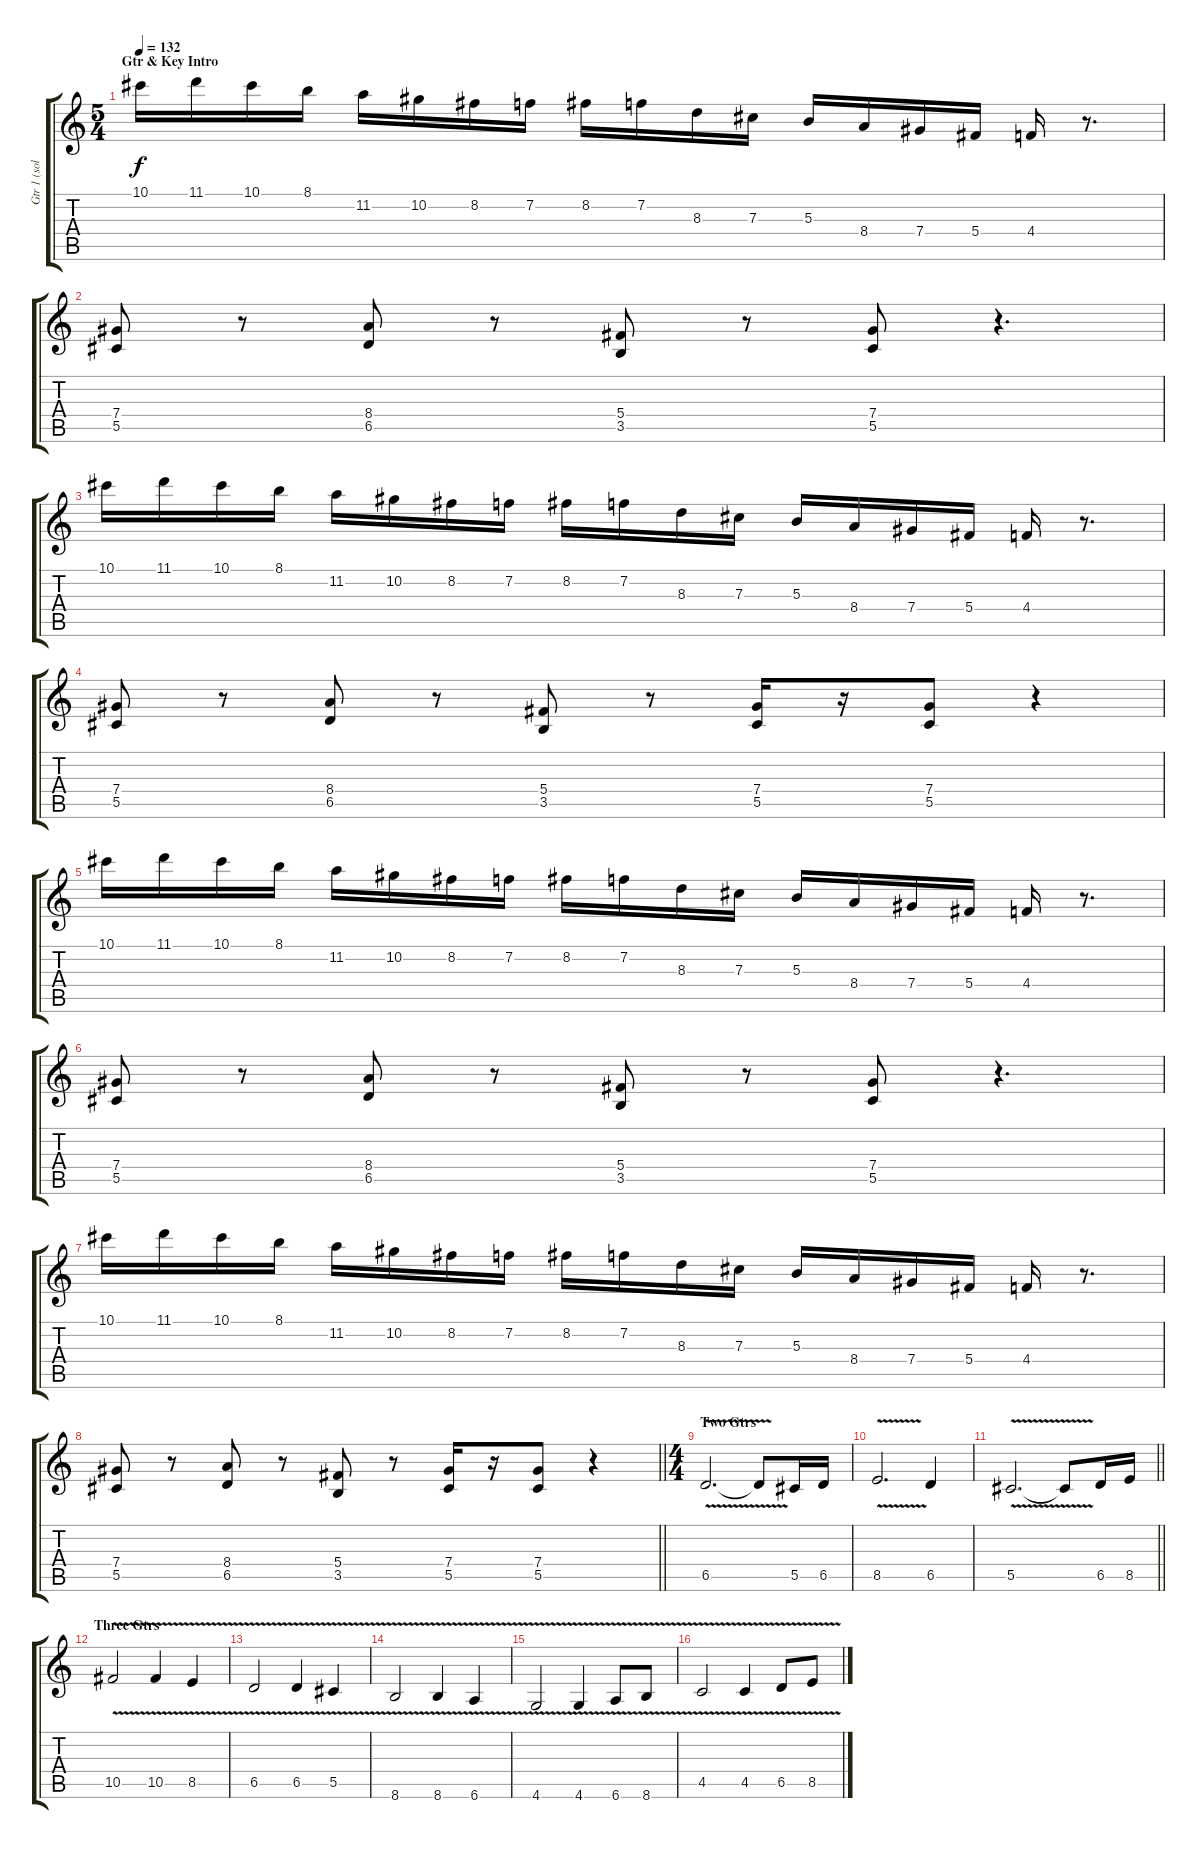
\track ("Gtr 1 (solos)" "Gtr 1 (sol") {instrument distortionguitar}
\staff {score tabs}
\tuning (Eb4 Bb3 Gb3 Db3 Ab2 Eb2) {hide}
\ts (5 4)
\section ("" "Gtr & Key Intro")
\tempo 132
\clef g2
\ks c
10.1.16{dy f instrument distortionguitar} 11.1.16 10.1.16 8.1.16 11.2.16 10.2.16 8.2.16 7.2.16 8.2.16 7.2.16 8.3.16 7.3.16 5.3.16 8.4.16 7.4.16 5.4.16 4.4.16 r.8{d} |
(7.4 5.5).8 r.8 (8.4 6.5).8 r.8 (5.4 3.5).8 r.8 (7.4 5.5).8 r.4{d} |
10.1.16 11.1.16 10.1.16 8.1.16 11.2.16 10.2.16 8.2.16 7.2.16 8.2.16 7.2.16 8.3.16 7.3.16 5.3.16 8.4.16 7.4.16 5.4.16 4.4.16 r.8{d} |
(7.4 5.5).8 r.8 (8.4 6.5).8 r.8 (5.4 3.5).8 r.8 (7.4 5.5).16 r.16 (7.4 5.5).8 r.4 |
10.1.16 11.1.16 10.1.16 8.1.16 11.2.16 10.2.16 8.2.16 7.2.16 8.2.16 7.2.16 8.3.16 7.3.16 5.3.16 8.4.16 7.4.16 5.4.16 4.4.16 r.8{d} |
(7.4 5.5).8 r.8 (8.4 6.5).8 r.8 (5.4 3.5).8 r.8 (7.4 5.5).8 r.4{d} |
10.1.16 11.1.16 10.1.16 8.1.16 11.2.16 10.2.16 8.2.16 7.2.16 8.2.16 7.2.16 8.3.16 7.3.16 5.3.16 8.4.16 7.4.16 5.4.16 4.4.16 r.8{d} |
\barLineRight lightlight
(7.4 5.5).8 r.8 (8.4 6.5).8 r.8 (5.4 3.5).8 r.8 (7.4 5.5).16 r.16 (7.4 5.5).8 r.4 |
\ts (4 4)
\section ("" "Two Gtrs")
6.5{v}.2{d} 6.5{t}.8 5.5.16 6.5.16 |
8.5{v}.2{d} 6.5.4 |
\barLineRight lightlight
5.5{v}.2{d} 5.5{t}.8 6.5.16 8.5.16 |
\section ("" "Three Gtrs")
10.5{v}.2 10.5{v}.4 8.5{v}.4 |
6.5{v}.2 6.5{v}.4 5.5{v}.4 |
8.6{v}.2 8.6{v}.4 6.6{v}.4 |
4.6{v}.2 4.6{v}.4 6.6{v}.8 8.6{v}.8 |
4.5{v}.2 4.5{v}.4 6.5{v}.8 8.5{v}.8
